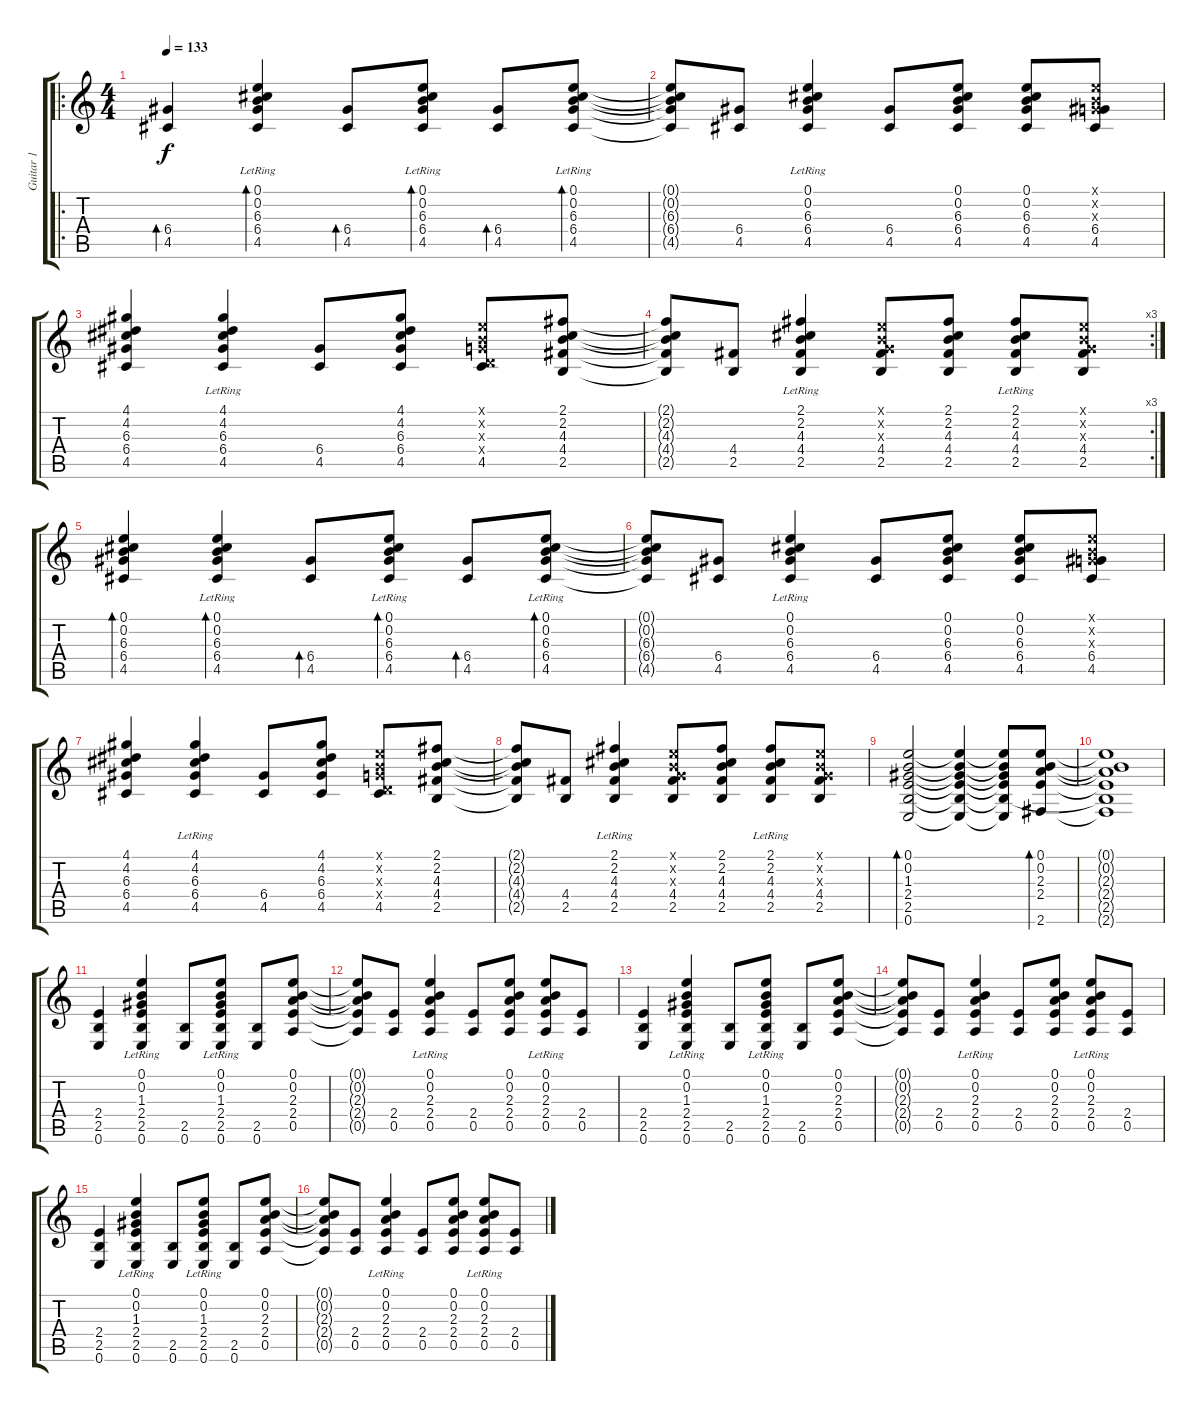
\track ("Guitar 1" "Guitar 1") {instrument electricguitarmuted}
\staff {score tabs}
\tuning (E4 B3 G3 D3 A2 E2) {hide}
\ro
\ts (4 4)
\tempo 133
\clef g2
\ks c
(6.4 4.5).4{bd 60 dy f volume 11 instrument electricguitarjazz} (0.1{lr} 0.2{lr} 6.3{lr} 6.4 4.5).4{bd 60} (6.4 4.5).8{bd 60} (0.1{lr} 0.2{lr} 6.3{lr} 6.4 4.5).8{bd 60} (6.4 4.5).8{bd 60} (0.1{lr} 0.2{lr} 6.3{lr} 6.4 4.5).8{bd 60} |
(0.1{t} 0.2{t} 6.3{t} 6.4{t} 4.5{t}).8 (6.4 4.5).8 (0.1{lr} 0.2{lr} 6.3{lr} 6.4 4.5).4 (6.4 4.5).8 (0.1 0.2 6.3 6.4 4.5).8 (0.1 0.2 6.3 6.4 4.5).8 (0.1{x} 0.2{x} 0.3{x} 6.4 4.5).8 |
(4.1 4.2 6.3 6.4 4.5).4 (4.1{lr} 4.2{lr} 6.3{lr} 6.4 4.5).4 (6.4 4.5).8 (4.1 4.2 6.3 6.4 4.5).8 (0.1{x} 0.2{x} 0.3{x} 0.4{x} 4.5).8 (2.1 2.2 4.3 4.4 2.5).8 |
\rc 3
(2.1{t} 2.2{t} 4.3{t} 4.4{t} 2.5{t}).8 (4.4 2.5).8 (2.1{lr} 2.2{lr} 4.3{lr} 4.4 2.5).4 (0.1{x} 0.2{x} 0.3{x} 4.4 2.5).8 (2.1 2.2 4.3 4.4 2.5).8 (2.1{lr} 2.2{lr} 4.3{lr} 4.4 2.5).8 (0.1{x} 0.2{x} 0.3{x} 4.4 2.5).8 |
(0.1 0.2 6.3 6.4 4.5).4{bd 60} (0.1{lr} 0.2{lr} 6.3{lr} 6.4 4.5).4{bd 60} (6.4 4.5).8{bd 60} (0.1{lr} 0.2{lr} 6.3{lr} 6.4 4.5).8{bd 60} (6.4 4.5).8{bd 60} (0.1{lr} 0.2{lr} 6.3{lr} 6.4 4.5).8{bd 60} |
(0.1{t} 0.2{t} 6.3{t} 6.4{t} 4.5{t}).8 (6.4 4.5).8 (0.1{lr} 0.2{lr} 6.3{lr} 6.4 4.5).4 (6.4 4.5).8 (0.1 0.2 6.3 6.4 4.5).8 (0.1 0.2 6.3 6.4 4.5).8 (0.1{x} 0.2{x} 0.3{x} 6.4 4.5).8 |
(4.1 4.2 6.3 6.4 4.5).4 (4.1{lr} 4.2{lr} 6.3{lr} 6.4 4.5).4 (6.4 4.5).8 (4.1 4.2 6.3 6.4 4.5).8 (0.1{x} 0.2{x} 0.3{x} 0.4{x} 4.5).8 (2.1 2.2 4.3 4.4 2.5).8 |
(2.1{t} 2.2{t} 4.3{t} 4.4{t} 2.5{t}).8 (4.4 2.5).8 (2.1{lr} 2.2{lr} 4.3{lr} 4.4 2.5).4 (0.1{x} 0.2{x} 0.3{x} 4.4 2.5).8 (2.1 2.2 4.3 4.4 2.5).8 (2.1{lr} 2.2{lr} 4.3{lr} 4.4 2.5).8 (0.1{x} 0.2{x} 0.3{x} 4.4 2.5).8 |
(0.1 0.2 1.3 2.4 2.5 0.6).2{bd 60} (0.1{t} 0.2{t} 1.3{t} 2.4{t} 2.5{t} 0.6{t}).4 (0.1{t} 0.2{t} 1.3{t} 2.4{t} 2.5{t} 0.6{t}).8 (0.1 0.2 2.3 2.4 2.6).8{bd 60} |
(0.1{t} 0.2{t} 2.3{t} 2.4{t} 2.5{t} 2.6{t}).1 |
(2.4 2.5 0.6).4{volume 9 instrument distortionguitar} (0.1{lr} 0.2{lr} 1.3{lr} 2.4{lr} 2.5 0.6).4 (2.5 0.6).8 (0.1{lr} 0.2{lr} 1.3{lr} 2.4{lr} 2.5 0.6).8 (2.5 0.6).8 (0.1 0.2 2.3 2.4 0.5).8 |
(0.1{t} 0.2{t} 2.3{t} 2.4{t} 0.5{t}).8 (2.4 0.5).8 (0.1{lr} 0.2{lr} 2.3{lr} 2.4 0.5).4 (2.4 0.5).8 (0.1 0.2 2.3 2.4 0.5).8 (0.1{lr} 0.2{lr} 2.3{lr} 2.4 0.5).8 (2.4 0.5).8 |
(2.4 2.5 0.6).4{volume 10 instrument distortionguitar} (0.1{lr} 0.2{lr} 1.3{lr} 2.4{lr} 2.5 0.6).4 (2.5 0.6).8 (0.1{lr} 0.2{lr} 1.3{lr} 2.4{lr} 2.5 0.6).8 (2.5 0.6).8 (0.1 0.2 2.3 2.4 0.5).8 |
(0.1{t} 0.2{t} 2.3{t} 2.4{t} 0.5{t}).8 (2.4 0.5).8 (0.1{lr} 0.2{lr} 2.3{lr} 2.4 0.5).4 (2.4 0.5).8 (0.1 0.2 2.3 2.4 0.5).8 (0.1{lr} 0.2{lr} 2.3{lr} 2.4 0.5).8 (2.4 0.5).8 |
(2.4 2.5 0.6).4{volume 10 instrument distortionguitar} (0.1{lr} 0.2{lr} 1.3{lr} 2.4{lr} 2.5 0.6).4 (2.5 0.6).8 (0.1{lr} 0.2{lr} 1.3{lr} 2.4{lr} 2.5 0.6).8 (2.5 0.6).8 (0.1 0.2 2.3 2.4 0.5).8 |
(0.1{t} 0.2{t} 2.3{t} 2.4{t} 0.5{t}).8 (2.4 0.5).8 (0.1{lr} 0.2{lr} 2.3{lr} 2.4 0.5).4 (2.4 0.5).8 (0.1 0.2 2.3 2.4 0.5).8 (0.1{lr} 0.2{lr} 2.3{lr} 2.4 0.5).8 (2.4 0.5).8
